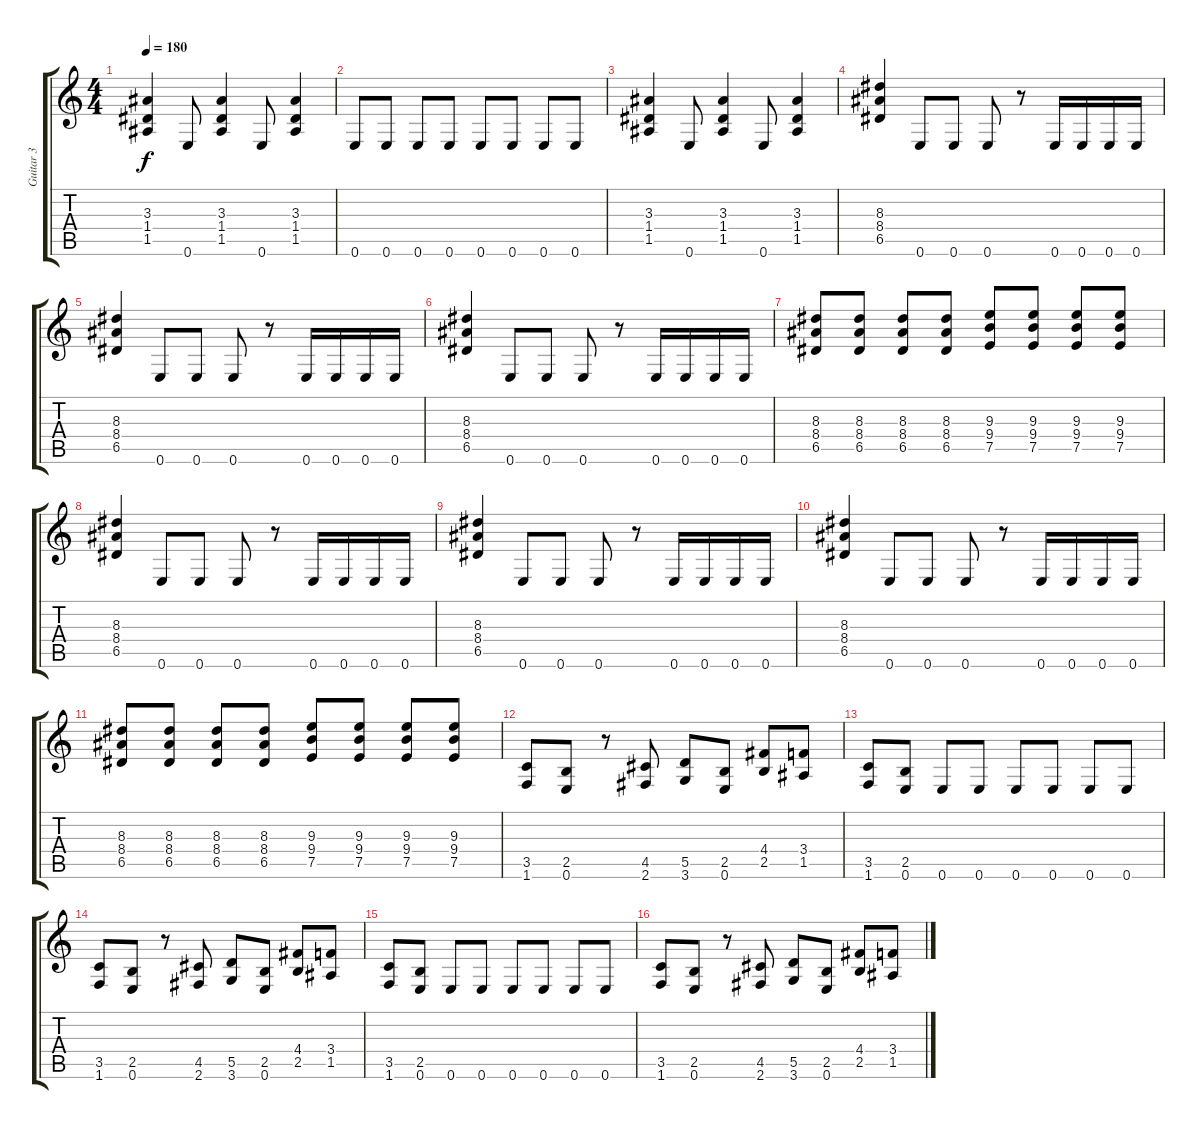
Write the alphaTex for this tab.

\track ("Guitar 3" "Guitar 3") {instrument distortionguitar}
\staff {score tabs}
\tuning (E4 B3 G3 D3 A2 E2) {hide}
\ts (4 4)
\tempo 180
\clef g2
\ks c
(3.3 1.4 1.5).4{dy f} 0.6.8 (3.3 1.4 1.5).4 0.6.8 (3.3 1.4 1.5).4 |
0.6.8 0.6.8 0.6.8 0.6.8 0.6.8 0.6.8 0.6.8 0.6.8 |
(3.3 1.4 1.5).4 0.6.8 (3.3 1.4 1.5).4 0.6.8 (3.3 1.4 1.5).4 |
(8.3 8.4 6.5).4 0.6.8 0.6.8 0.6.8 r.8 0.6.16 0.6.16 0.6.16 0.6.16 |
(8.3 8.4 6.5).4 0.6.8 0.6.8 0.6.8 r.8 0.6.16 0.6.16 0.6.16 0.6.16 |
(8.3 8.4 6.5).4 0.6.8 0.6.8 0.6.8 r.8 0.6.16 0.6.16 0.6.16 0.6.16 |
(8.3 8.4 6.5).8 (8.3 8.4 6.5).8 (8.3 8.4 6.5).8 (8.3 8.4 6.5).8 (9.3 9.4 7.5).8 (9.3 9.4 7.5).8 (9.3 9.4 7.5).8 (9.3 9.4 7.5).8 |
(8.3 8.4 6.5).4 0.6.8 0.6.8 0.6.8 r.8 0.6.16 0.6.16 0.6.16 0.6.16 |
(8.3 8.4 6.5).4 0.6.8 0.6.8 0.6.8 r.8 0.6.16 0.6.16 0.6.16 0.6.16 |
(8.3 8.4 6.5).4 0.6.8 0.6.8 0.6.8 r.8 0.6.16 0.6.16 0.6.16 0.6.16 |
(8.3 8.4 6.5).8 (8.3 8.4 6.5).8 (8.3 8.4 6.5).8 (8.3 8.4 6.5).8 (9.3 9.4 7.5).8 (9.3 9.4 7.5).8 (9.3 9.4 7.5).8 (9.3 9.4 7.5).8 |
(3.5 1.6).8 (2.5 0.6).8 r.8 (4.5 2.6).8 (5.5 3.6).8 (2.5 0.6).8 (4.4 2.5).8 (3.4 1.5).8 |
(3.5 1.6).8 (2.5 0.6).8 0.6.8 0.6.8 0.6.8 0.6.8 0.6.8 0.6.8 |
(3.5 1.6).8 (2.5 0.6).8 r.8 (4.5 2.6).8 (5.5 3.6).8 (2.5 0.6).8 (4.4 2.5).8 (3.4 1.5).8 |
(3.5 1.6).8 (2.5 0.6).8 0.6.8 0.6.8 0.6.8 0.6.8 0.6.8 0.6.8 |
(3.5 1.6).8 (2.5 0.6).8 r.8 (4.5 2.6).8 (5.5 3.6).8 (2.5 0.6).8 (4.4 2.5).8 (3.4 1.5).8
